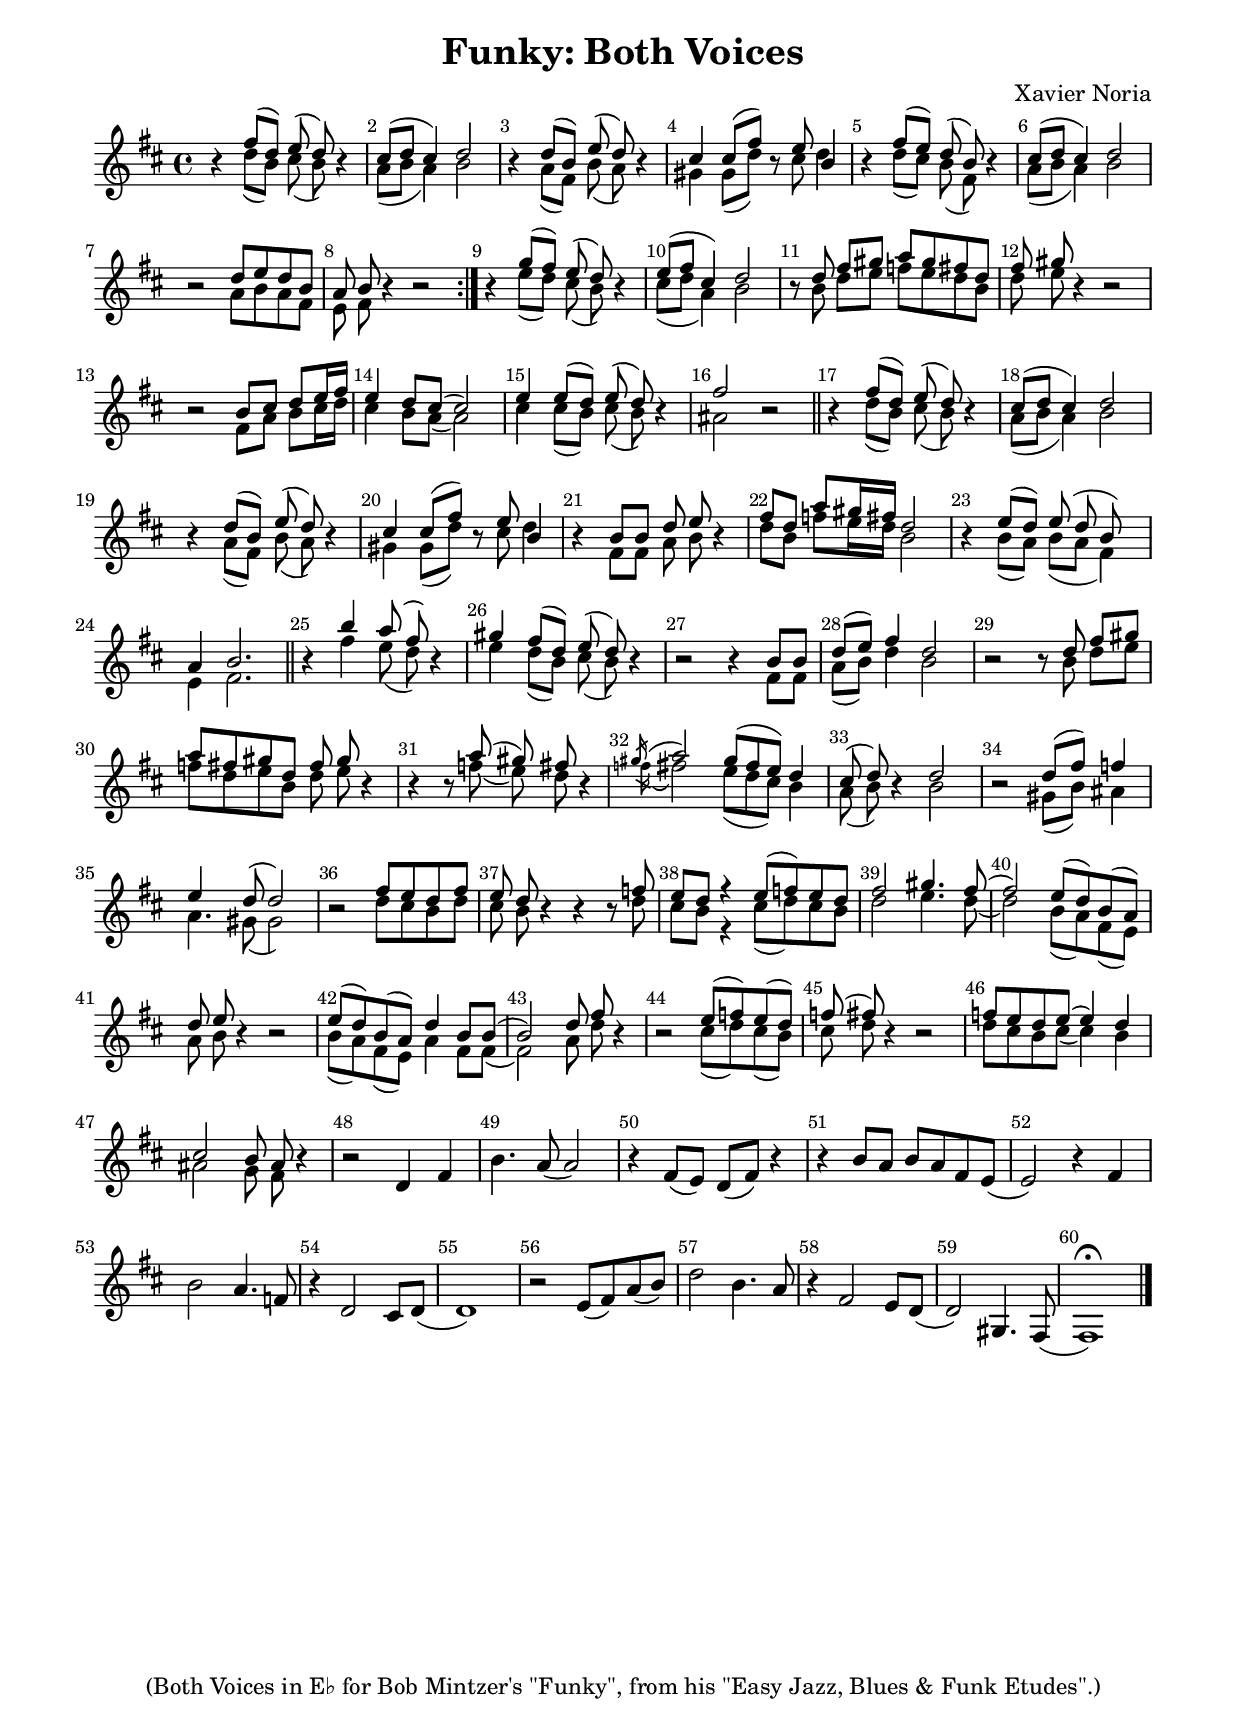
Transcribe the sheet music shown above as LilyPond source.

\version "2.16.1"

\include "../shared/common.ly"

\header {
  title    = "Funky: Both Voices"
  composer = "Xavier Noria"
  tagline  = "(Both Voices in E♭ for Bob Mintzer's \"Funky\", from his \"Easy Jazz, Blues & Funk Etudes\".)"
}

melody = \relative c'' {
  \clef treble
  \key d \major
  \time 4/4
  
  \repeat volta 2 {
    % 1
    r4 << fs8( \\ d8( >> << d8) \\ b8) >> << e8( \\ cs8( >> << d8) \\ b8) >> r4 |

    % 2
    << cs8( \\ a8( >> << d8 \\ b >> << cs4) \\ a) >> << d2 \\ b >> |

    % 3
    r4 << d8( \\ a8( >> << b8) \\ fs8) >> << e'8( \\ b8( >> << d8) \\ a) >> r4 |

    % 4
    << cs4 \\ gs4 >> << cs8( \\ gs8( >> << fs'8) \\ d8) >> r8 << e8 \\ cs8 >> << b4 \\ d4>> |

    % 5
    r4 << fs8( \\ d8( >> << e8) \\ cs8) >> << d8( \\ b8( >> << b8) \\ fs8) >> r4 |

    % 6
    << cs'8( \\ a8( >> << d8 \\ b8 >> << cs4) \\ a4) >> << d2 \\ b2 >> |

    % 7
    r2 << d8 \\ a8 >> << e'8 \\ b8 >> << d8 \\ a8 >> << b8 \\ fs8 >> |

    % 8
    << a8 \\ e8 >> << b'8 \\ fs8 >> r4 r2 |
  }

  % ---------------------------------------------------------------------------

  % 9
  r4 << g'8( \\ e8( >> << fs8) \\ d8) >> << e8( \\ cs8( >> << d8) \\ b8) >> r4 |

  % 10
  << e8( \\ cs8( >> << fs8 \\ d >> << cs4) \\ a4) >> << d2 \\ b >> |

  % 11
  r8 << d8 \\ b8 >> << fs'8[ \\ d8[ >> << gs8] \\ e8] >> << a8 \\ f8 >> << gs8 \\ e8 >> << fs8 \\ d8 >> << d8 \\ b8 >> |

  % 12
  << fs'8 \\ d8 >>  << gs8 \\ e8 >> r4 r2 |

  % 13
  r2 << b8 \\ fs8 >> << cs'8 \\ a8 >>  << d8 \\ b8 >> << e16 \\ cs16 >> << fs16 \\ d16 >> |

  % 14
  << e4 \\ cs4 >> << d8 \\ b8 >> << cs8( \\ a8( >>  << cs2) \\ a2) >> |

  % 15
  << e'4 \\ cs4 >> << e8( \\ cs8( >> << d8) \\ b8) >> << e8( \\ cs8( >> << d8) \\ b8) >> r4 |

  % 16
  << fs'2 \\ as,2 >> r2 \bar "||"

  % ---------------------------------------------------------------------------

  % 17
  r4 << fs'8( \\ d8( >> << d8) \\ b8) >> << e8( \\ cs8( >> << d8) \\ b8) >> r4 |

  % 18
  << cs8( \\ a8( >> << d8 \\ b >> << cs4) \\ a) >> << d2 \\ b >> |

  % 19
  r4 << d8( \\ a8( >> << b8) \\ fs8) >> << e'8( \\ b8( >> << d8) \\ a) >> r4 |

  % 20
  << cs4 \\ gs4 >> << cs8( \\ gs8( >> << fs'8) \\ d8) >> r8 << e8 \\ cs8 >> << b4 \\ d4>> |

  % 21d
  r4 << b8 \\ fs8 >> << b8 \\ fs8 >> << d'8 \\ a8 >>  << e'8 \\ b8 >> r4 |

  % 22
  << fs'8 \\ d8 >> << d8 \\ b8 >>  << a'8 \\ f8 >>  << gs16 \\ e16 >>  << fs16 \\ d16 >>  << d2 \\ b2 >> |

  % 23
  r4 << e8( \\ b8( >> << d8) \\ a8) >> << e'8( \\ b8( >> << d8 \\ a8 >> << b8) \\ fs4) >> |

  % 24
  << a4 \\ e4 >> << b'2. \\ fs2. >> \bar "||"

  % ---------------------------------------------------------------------------

  % 25
  r4 << b'4 \\ fs4 >> << a8( \\ e8( >> << fs8) \\ d8) >>  r4 |

  % 26
  << gs4 \\ e4 >>  << fs8( \\ d8( >> << d8) \\ b8) >>  << e8( \\ cs8( >> << d8) \\ b8) >> r4 |

  % 27
  r2 r4 << b8 \\ fs8 >> << b8 \\ fs8 >> |

  % 28
  << d'8( \\ a8( >> << e'8) \\ b8) >>  << fs'4 \\ d4 >> << d2 \\ b2 >> |

  % 29
  r2 r8 << d8 \\ b8 >> << fs'8[ \\ d8[ >> << gs8] \\ e8] >> |

  % 30
  << a8 \\ f8 >>  << fs8 \\ d8 >> << gs8 \\ e8 >>  << d8 \\ b8 >> << fs'8 \\ d8 >> << gs8 \\ e8 >> r4 |

  % 31
  r4 r8 << a8( \\ f8( >> << gs8) \\ e8) >> << fs8 \\ d8 >> r4 |

  % 32
  << \acciaccatura gs16 \\ \acciaccatura f16 >> << a2 \\ fs2 >> \times 2/3 { << gs8( \\ e8( >> << fs8 \\ d8 >> << e8) \\ cs8) >>  } << d4 \\ b4 >> |

  % 33
  << cs8( \\ a8( >> << d8) \\ b8) >> r4 << d2 \\ b2 >> |

  % 34
  r2 << d8( \\ gs,8( >> << fs'8) \\ b,8) >> << f'4 \\ as,4 >> |

  % 35
  << e'4 \\ a,4. >> << d8( \\ gs,8( >> << d'2) \\ gs,2) >> |

  % 36
  r2 << { fs'8 e8 d8 fs8 } \\ { d8 cs8 b8 d8 } >> |

  % 37
  << { e8 d8 } \\ { cs8 b8 } >> r4 r4 r8 << f'8 \\ d8 >> |

  % 38
  << { e8 d8 r4 e8( f8) e8 d8 } \\ { cs8 b8 r4 cs8( d8) cs8 b8 } >> |

  % 39
  << { fs'2 gs4. fs8( } \\ { d2 e4. d8( } >> |

  % 40
  << fs2) \\ d2) >> << { e8( d8) b8( a8) } \\ { b8( a8) fs8( e8) } >> |

  % 41
  << { d'8 e8 } \\ { a,8 b8 } >> r4 r2 |

  % 42
  << {e8( d8) b8( a8) d4 b8 b8(} \\ { b8( a8) fs8( e8) a4 fs8 fs8( } >>|

  % 43
  << {b2) d8 fs8} \\ { fs,2) a8 d8 } >> r4|

  % 44
  r2 << { e8( f8) e8( d8) } \\ { cs8( d8) cs8( b8) } >> |

  % 45
  << { f'8( fs8) } \\ { cs8 d8 } >>  r4 r2 |

  % 46
  << { f8 e8 d8 e8( e4) d4 } \\ { d8 cs8 b8 cs8( cs4) b4 } >> |

  % 47
  << { cs2 b8 as8 } \\ { as2 g8 fs8 }>> r4 |

  % 48
  r2 d4 fs4 |

  % 49
  b4. a8( a2) |

  % 50
  r4 fs8( e8) d8( fs8) r4 |

  % 51
  r4 b8 a8 b8 a8 fs8 e8( |

  % 52
  e2) r4 fs4 |

  % 53
  b2 a4. f8 |

  % 54
  r4 d2 cs8 d8( |

  % 55
  d1)

  % 56
  r2 e8( fs8) a8( b8) |

  % 57
  d2 b4. a8 |

  % 58
  r4 fs2 e8 d8(

  % 59
  d2) gs,4. fs8(

  % 60
  fs1)\fermata \bar "|."
}

\score {
  { \melody }
}
